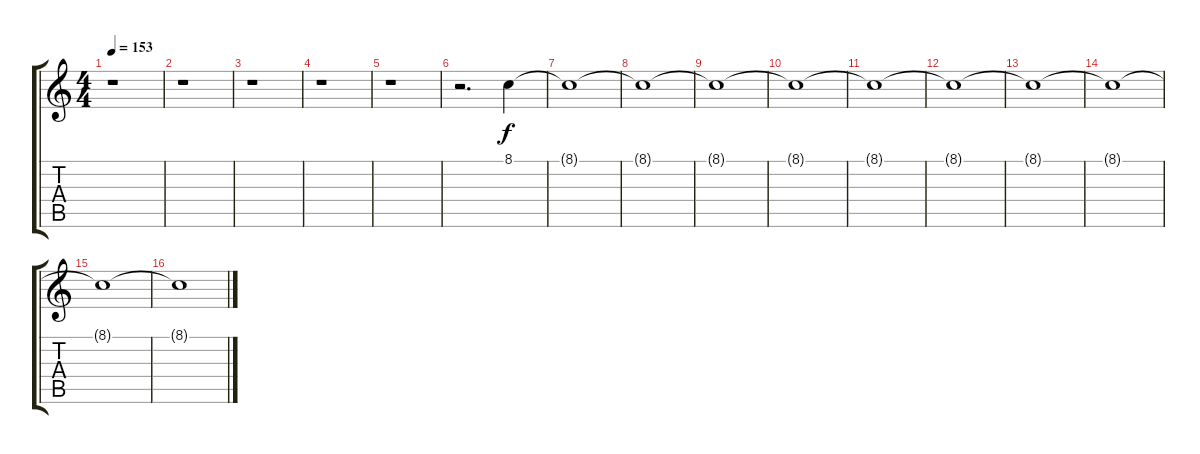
\track "" {instrument stringensemble2}
\staff {score tabs}
\tuning (E4 B3 G3 D3 A2 E2) {hide}
\ts (4 4)
\tempo 153
\clef g2
\ks c
r.1{dy f} |
r.1 |
r.1 |
r.1 |
r.1 |
r.2{d} 8.1.4{instrument distortionguitar} |
8.1{t}.1 |
8.1{t}.1 |
8.1{t}.1 |
8.1{t}.1 |
8.1{t}.1 |
8.1{t}.1 |
8.1{t}.1 |
8.1{t}.1 |
8.1{t}.1 |
8.1{t}.1
